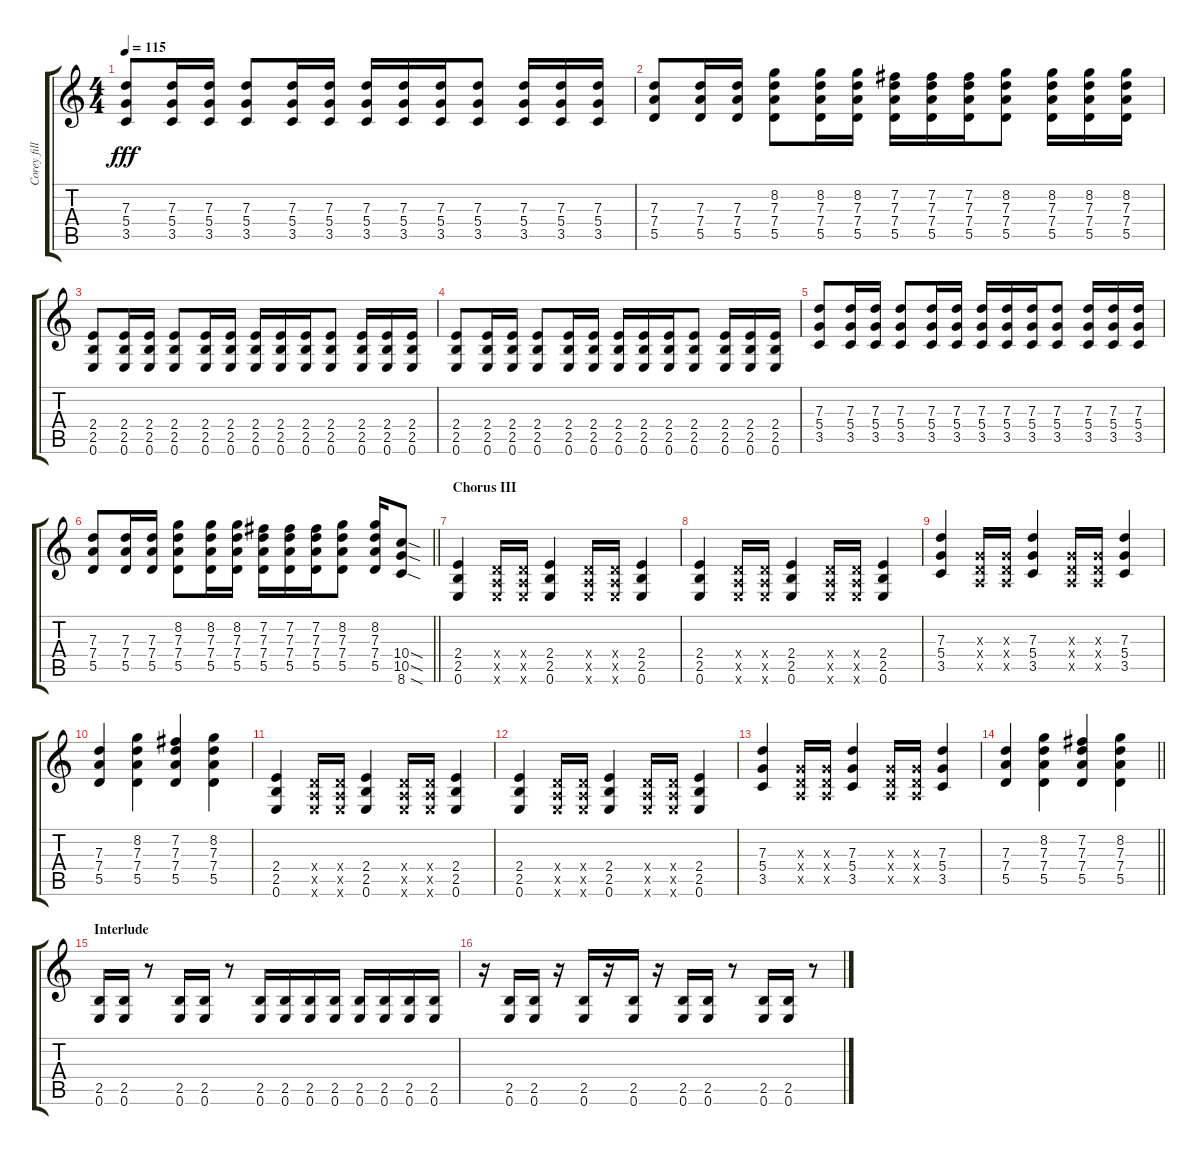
\track ("Corey fill-in" "Corey fill") {instrument distortionguitar}
\staff {score tabs}
\tuning (E4 B3 G3 D3 A2 E2) {hide}
\ts (4 4)
\tempo 115
\clef g2
\ks c
(7.3 5.4 3.5).8{dy fff} (7.3 5.4 3.5).16 (7.3 5.4 3.5).16 (7.3 5.4 3.5).8 (7.3 5.4 3.5).16 (7.3 5.4 3.5).16 (7.3 5.4 3.5).16 (7.3 5.4 3.5).16 (7.3 5.4 3.5).16 (7.3 5.4 3.5).8 (7.3 5.4 3.5).16 (7.3 5.4 3.5).16 (7.3 5.4 3.5).16 |
(7.3 7.4 5.5).8 (7.3 7.4 5.5).16 (7.3 7.4 5.5).16 (8.2 7.3 7.4 5.5).8 (8.2 7.3 7.4 5.5).16 (8.2 7.3 7.4 5.5).16 (7.2 7.3 7.4 5.5).16 (7.2 7.3 7.4 5.5).16 (7.2 7.3 7.4 5.5).16 (8.2 7.3 7.4 5.5).8 (8.2 7.3 7.4 5.5).16 (8.2 7.3 7.4 5.5).16 (8.2 7.3 7.4 5.5).16 |
(2.4 2.5 0.6).8 (2.4 2.5 0.6).16 (2.4 2.5 0.6).16 (2.4 2.5 0.6).8 (2.4 2.5 0.6).16 (2.4 2.5 0.6).16 (2.4 2.5 0.6).16 (2.4 2.5 0.6).16 (2.4 2.5 0.6).16 (2.4 2.5 0.6).8 (2.4 2.5 0.6).16 (2.4 2.5 0.6).16 (2.4 2.5 0.6).16 |
(2.4 2.5 0.6).8 (2.4 2.5 0.6).16 (2.4 2.5 0.6).16 (2.4 2.5 0.6).8 (2.4 2.5 0.6).16 (2.4 2.5 0.6).16 (2.4 2.5 0.6).16 (2.4 2.5 0.6).16 (2.4 2.5 0.6).16 (2.4 2.5 0.6).8 (2.4 2.5 0.6).16 (2.4 2.5 0.6).16 (2.4 2.5 0.6).16 |
(7.3 5.4 3.5).8 (7.3 5.4 3.5).16 (7.3 5.4 3.5).16 (7.3 5.4 3.5).8 (7.3 5.4 3.5).16 (7.3 5.4 3.5).16 (7.3 5.4 3.5).16 (7.3 5.4 3.5).16 (7.3 5.4 3.5).16 (7.3 5.4 3.5).8 (7.3 5.4 3.5).16 (7.3 5.4 3.5).16 (7.3 5.4 3.5).16 |
\barLineRight lightlight
(7.3 7.4 5.5).8 (7.3 7.4 5.5).16 (7.3 7.4 5.5).16 (8.2 7.3 7.4 5.5).8 (8.2 7.3 7.4 5.5).16 (8.2 7.3 7.4 5.5).16 (7.2 7.3 7.4 5.5).16 (7.2 7.3 7.4 5.5).16 (7.2 7.3 7.4 5.5).16 (8.2 7.3 7.4 5.5).8 (8.2 7.3 7.4 5.5).16 (10.4{sod} 10.5{sod} 8.6{sod}).8 |
\section ("" "Chorus III")
(2.4 2.5 0.6).4 (0.4{x} 0.5{x} 0.6{x}).16 (0.4{x} 0.5{x} 0.6{x}).16 (2.4 2.5 0.6).4 (0.4{x} 0.5{x} 0.6{x}).16 (0.4{x} 0.5{x} 0.6{x}).16 (2.4 2.5 0.6).4 |
(2.4 2.5 0.6).4 (0.4{x} 0.5{x} 0.6{x}).16 (0.4{x} 0.5{x} 0.6{x}).16 (2.4 2.5 0.6).4 (0.4{x} 0.5{x} 0.6{x}).16 (0.4{x} 0.5{x} 0.6{x}).16 (2.4 2.5 0.6).4 |
(7.3 5.4 3.5).4 (0.3{x} 0.4{x} 0.5{x}).16 (0.3{x} 0.4{x} 0.5{x}).16 (7.3 5.4 3.5).4 (0.3{x} 0.4{x} 0.5{x}).16 (0.3{x} 0.4{x} 0.5{x}).16 (7.3 5.4 3.5).4 |
(7.3 7.4 5.5).4 (8.2 7.3 7.4 5.5).4 (7.2 7.3 7.4 5.5).4 (8.2 7.3 7.4 5.5).4 |
(2.4 2.5 0.6).4 (0.4{x} 0.5{x} 0.6{x}).16 (0.4{x} 0.5{x} 0.6{x}).16 (2.4 2.5 0.6).4 (0.4{x} 0.5{x} 0.6{x}).16 (0.4{x} 0.5{x} 0.6{x}).16 (2.4 2.5 0.6).4 |
(2.4 2.5 0.6).4 (0.4{x} 0.5{x} 0.6{x}).16 (0.4{x} 0.5{x} 0.6{x}).16 (2.4 2.5 0.6).4 (0.4{x} 0.5{x} 0.6{x}).16 (0.4{x} 0.5{x} 0.6{x}).16 (2.4 2.5 0.6).4 |
(7.3 5.4 3.5).4 (0.3{x} 0.4{x} 0.5{x}).16 (0.3{x} 0.4{x} 0.5{x}).16 (7.3 5.4 3.5).4 (0.3{x} 0.4{x} 0.5{x}).16 (0.3{x} 0.4{x} 0.5{x}).16 (7.3 5.4 3.5).4 |
\barLineRight lightlight
(7.3 7.4 5.5).4 (8.2 7.3 7.4 5.5).4 (7.2 7.3 7.4 5.5).4 (8.2 7.3 7.4 5.5).4 |
\section ("" "Interlude")
(2.5 0.6).16 (2.5 0.6).16 r.8 (2.5 0.6).16 (2.5 0.6).16 r.8 (2.5 0.6).16 (2.5 0.6).16 (2.5 0.6).16 (2.5 0.6).16 (2.5 0.6).16 (2.5 0.6).16 (2.5 0.6).16 (2.5 0.6).16 |
r.16 (2.5 0.6).16 (2.5 0.6).16 r.16 (2.5 0.6).16 r.16 (2.5 0.6).16 r.16 (2.5 0.6).16 (2.5 0.6).16 r.8 (2.5 0.6).16 (2.5 0.6).16 r.8
